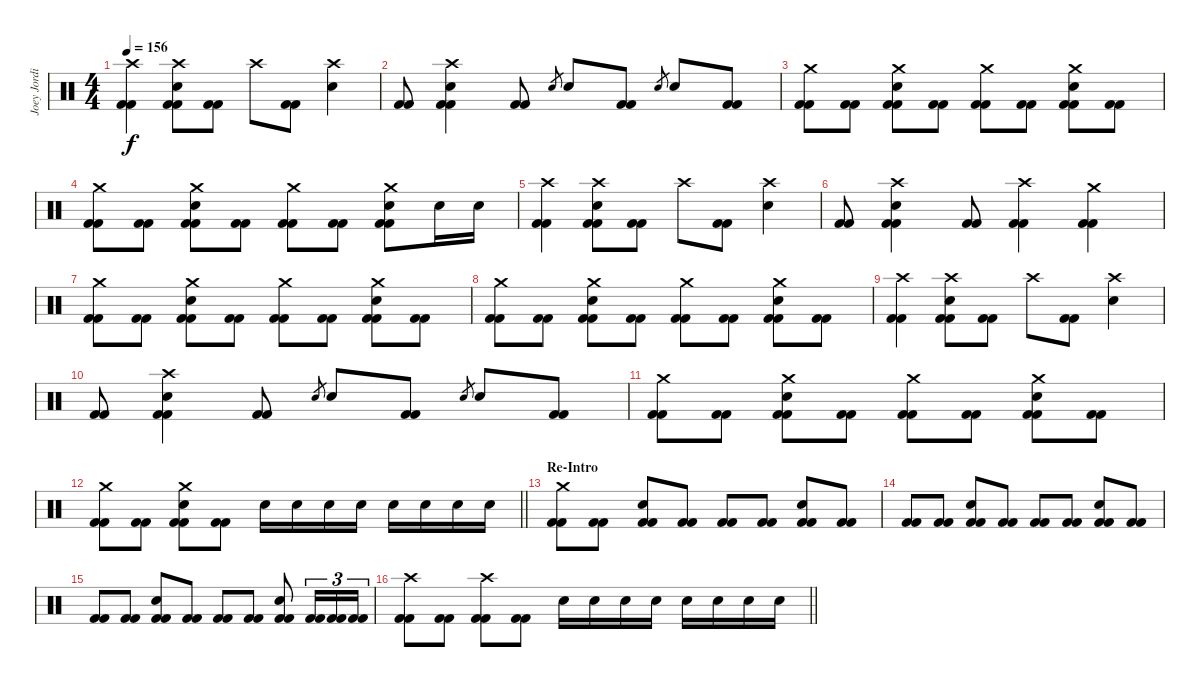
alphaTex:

\track ("Joey Jordison" "Joey Jordi") {instrument percussion}
\staff {score}
\articulation defaults
\ts (4 4)
\tempo 156
\clef neutral
\ks c
("Crash high (hit)" "Kick (hit) 2" "Kick (hit) 2").4{dy f} ("Crash high (hit)" "Electric Snare (hit)" "Kick (hit) 2" "Kick (hit) 2").8 ("Kick (hit) 2" "Kick (hit) 2").8 "Crash high (hit)".8 ("Kick (hit) 2" "Kick (hit) 2").8 ("Crash high (hit)" "Electric Snare (hit)").4 |
("Kick (hit) 2" "Kick (hit) 2").8 ("Crash high (hit)" "Electric Snare (hit)" "Kick (hit) 2" "Kick (hit) 2").4 ("Kick (hit) 2" "Kick (hit) 2").8 "Electric Snare (hit)".8{gr} "Electric Snare (hit)".8 ("Kick (hit) 2" "Kick (hit) 2").8 "Electric Snare (hit)".8{gr} "Electric Snare (hit)".8 ("Kick (hit) 2" "Kick (hit) 2").8 |
("Crash medium (hit)" "Kick (hit) 2" "Kick (hit) 2").8 ("Kick (hit) 2" "Kick (hit) 2").8 ("Crash medium (hit)" "Electric Snare (hit)" "Kick (hit) 2" "Kick (hit) 2").8 ("Kick (hit) 2" "Kick (hit) 2").8 ("Crash medium (hit)" "Kick (hit) 2" "Kick (hit) 2").8 ("Kick (hit) 2" "Kick (hit) 2").8 ("Crash medium (hit)" "Electric Snare (hit)" "Kick (hit) 2" "Kick (hit) 2").8 ("Kick (hit) 2" "Kick (hit) 2").8 |
("Crash medium (hit)" "Kick (hit) 2" "Kick (hit) 2").8 ("Kick (hit) 2" "Kick (hit) 2").8 ("Crash medium (hit)" "Electric Snare (hit)" "Kick (hit) 2" "Kick (hit) 2").8 ("Kick (hit) 2" "Kick (hit) 2").8 ("Crash medium (hit)" "Kick (hit) 2" "Kick (hit) 2").8 ("Kick (hit) 2" "Kick (hit) 2").8 ("Crash medium (hit)" "Electric Snare (hit)" "Kick (hit) 2" "Kick (hit) 2").8 "Electric Snare (hit)".16 "Electric Snare (hit)".16 |
("Crash high (hit)" "Kick (hit) 2" "Kick (hit) 2").4 ("Crash high (hit)" "Electric Snare (hit)" "Kick (hit) 2" "Kick (hit) 2").8 ("Kick (hit) 2" "Kick (hit) 2").8 "Crash high (hit)".8 ("Kick (hit) 2" "Kick (hit) 2").8 ("Crash high (hit)" "Electric Snare (hit)").4 |
("Kick (hit) 2" "Kick (hit) 2").8 ("Crash high (hit)" "Electric Snare (hit)" "Kick (hit) 2" "Kick (hit) 2").4 ("Kick (hit) 2" "Kick (hit) 2").8 ("Crash high (hit)" "Kick (hit) 2" "Kick (hit) 2").4 ("Crash medium (hit)" "Kick (hit) 2" "Kick (hit) 2").4 |
("Crash medium (hit)" "Kick (hit) 2" "Kick (hit) 2").8 ("Kick (hit) 2" "Kick (hit) 2").8 ("Crash medium (hit)" "Electric Snare (hit)" "Kick (hit) 2" "Kick (hit) 2").8 ("Kick (hit) 2" "Kick (hit) 2").8 ("Crash medium (hit)" "Kick (hit) 2" "Kick (hit) 2").8 ("Kick (hit) 2" "Kick (hit) 2").8 ("Crash medium (hit)" "Electric Snare (hit)" "Kick (hit) 2" "Kick (hit) 2").8 ("Kick (hit) 2" "Kick (hit) 2").8 |
("Crash medium (hit)" "Kick (hit) 2" "Kick (hit) 2").8 ("Kick (hit) 2" "Kick (hit) 2").8 ("Crash medium (hit)" "Electric Snare (hit)" "Kick (hit) 2" "Kick (hit) 2").8 ("Kick (hit) 2" "Kick (hit) 2").8 ("Crash medium (hit)" "Kick (hit) 2" "Kick (hit) 2").8 ("Kick (hit) 2" "Kick (hit) 2").8 ("Crash medium (hit)" "Electric Snare (hit)" "Kick (hit) 2" "Kick (hit) 2").8 ("Kick (hit) 2" "Kick (hit) 2").8 |
("Crash high (hit)" "Kick (hit) 2" "Kick (hit) 2").4 ("Crash high (hit)" "Electric Snare (hit)" "Kick (hit) 2" "Kick (hit) 2").8 ("Kick (hit) 2" "Kick (hit) 2").8 "Crash high (hit)".8 ("Kick (hit) 2" "Kick (hit) 2").8 ("Crash high (hit)" "Electric Snare (hit)").4 |
("Kick (hit) 2" "Kick (hit) 2").8 ("Crash high (hit)" "Electric Snare (hit)" "Kick (hit) 2" "Kick (hit) 2").4 ("Kick (hit) 2" "Kick (hit) 2").8 "Electric Snare (hit)".8{gr} "Electric Snare (hit)".8 ("Kick (hit) 2" "Kick (hit) 2").8 "Electric Snare (hit)".8{gr} "Electric Snare (hit)".8 ("Kick (hit) 2" "Kick (hit) 2").8 |
("Crash medium (hit)" "Kick (hit) 2" "Kick (hit) 2").8 ("Kick (hit) 2" "Kick (hit) 2").8 ("Crash medium (hit)" "Electric Snare (hit)" "Kick (hit) 2" "Kick (hit) 2").8 ("Kick (hit) 2" "Kick (hit) 2").8 ("Crash medium (hit)" "Kick (hit) 2" "Kick (hit) 2").8 ("Kick (hit) 2" "Kick (hit) 2").8 ("Crash medium (hit)" "Electric Snare (hit)" "Kick (hit) 2" "Kick (hit) 2").8 ("Kick (hit) 2" "Kick (hit) 2").8 |
\barLineRight lightlight
("Crash medium (hit)" "Kick (hit) 2" "Kick (hit) 2").8 ("Kick (hit) 2" "Kick (hit) 2").8 ("Crash medium (hit)" "Electric Snare (hit)" "Kick (hit) 2" "Kick (hit) 2").8 ("Kick (hit) 2" "Kick (hit) 2").8 "Electric Snare (hit)".16 "Electric Snare (hit)".16 "Electric Snare (hit)".16 "Electric Snare (hit)".16 "Electric Snare (hit)".16 "Electric Snare (hit)".16 "Electric Snare (hit)".16 "Electric Snare (hit)".16 |
\section ("" "Re-Intro")
("Crash medium (hit)" "Kick (hit) 2" "Kick (hit) 2").8 ("Kick (hit) 2" "Kick (hit) 2").8 ("Electric Snare (hit)" "Kick (hit) 2" "Kick (hit) 2").8 ("Kick (hit) 2" "Kick (hit) 2").8 ("Kick (hit) 2" "Kick (hit) 2").8 ("Kick (hit) 2" "Kick (hit) 2").8 ("Electric Snare (hit)" "Kick (hit) 2" "Kick (hit) 2").8 ("Kick (hit) 2" "Kick (hit) 2").8 |
("Kick (hit) 2" "Kick (hit) 2").8 ("Kick (hit) 2" "Kick (hit) 2").8 ("Electric Snare (hit)" "Kick (hit) 2" "Kick (hit) 2").8 ("Kick (hit) 2" "Kick (hit) 2").8 ("Kick (hit) 2" "Kick (hit) 2").8 ("Kick (hit) 2" "Kick (hit) 2").8 ("Electric Snare (hit)" "Kick (hit) 2" "Kick (hit) 2").8 ("Kick (hit) 2" "Kick (hit) 2").8 |
("Kick (hit) 2" "Kick (hit) 2").8 ("Kick (hit) 2" "Kick (hit) 2").8 ("Electric Snare (hit)" "Kick (hit) 2" "Kick (hit) 2").8 ("Kick (hit) 2" "Kick (hit) 2").8 ("Kick (hit) 2" "Kick (hit) 2").8 ("Kick (hit) 2" "Kick (hit) 2").8 ("Electric Snare (hit)" "Kick (hit) 2" "Kick (hit) 2").8 ("Kick (hit) 2" "Kick (hit) 2").16{tu (3 2)} ("Kick (hit) 2" "Kick (hit) 2").16{tu (3 2)} ("Kick (hit) 2" "Kick (hit) 2").16{tu (3 2)} |
\barLineRight lightlight
("Crash high (hit)" "Kick (hit) 2" "Kick (hit) 2").8 ("Kick (hit) 2" "Kick (hit) 2").8 ("Crash high (hit)" "Kick (hit) 2" "Kick (hit) 2").8 ("Kick (hit) 2" "Kick (hit) 2").8 "Electric Snare (hit)".16 "Electric Snare (hit)".16 "Electric Snare (hit)".16 "Electric Snare (hit)".16 "Electric Snare (hit)".16 "Electric Snare (hit)".16 "Electric Snare (hit)".16 "Electric Snare (hit)".16
